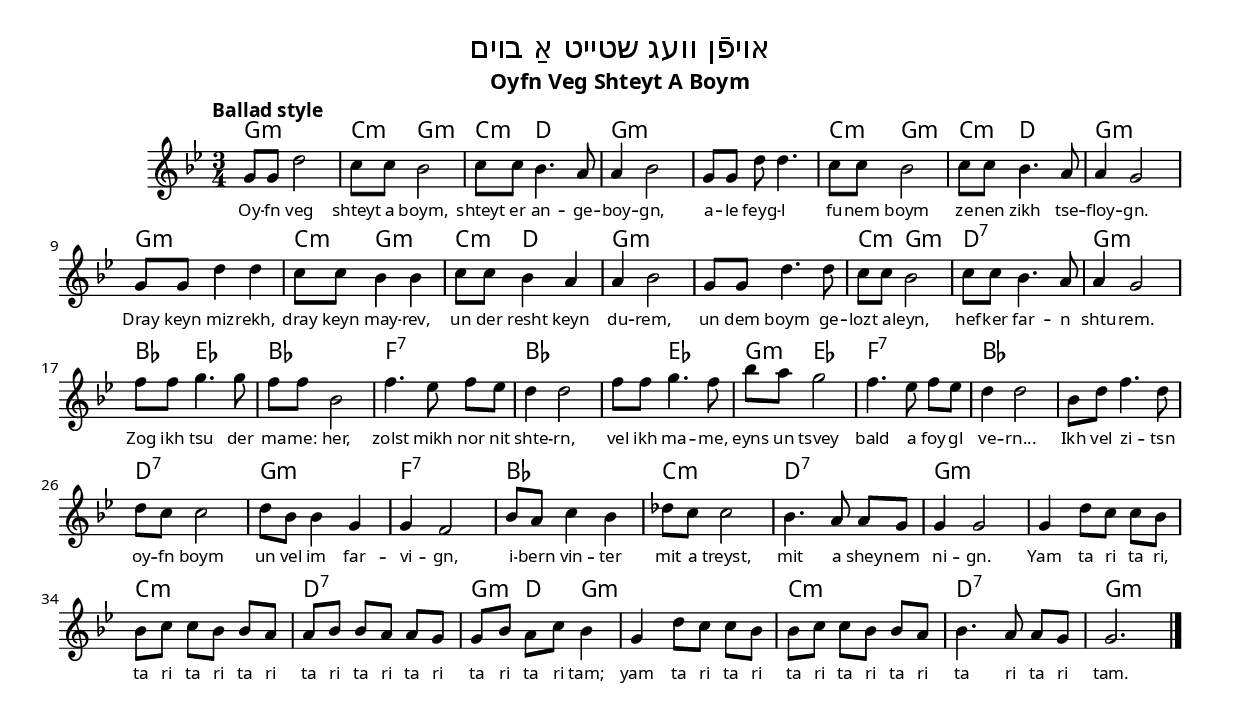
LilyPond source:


\header {
  title = "אויפֿן וועג שטייט אַ בוים"
  subtitle = "Oyfn Veg Shteyt A Boym"
  }
\version "2.18.2"
\language "english"

#(set-global-staff-size 17)

end =
  #(define-music-function
    (parser location signature)
    (fraction?)
  #{
    \once \omit Staff.TimeSignature \time #signature
  #})

\layout {
  \context {  % Use Typewriter font for chord symbols
    \ChordNames {
      \set chordChanges = ##t
      \override ChordName.font-family = #'typewriter
      }
    }
  \context {  % Change font size for lyrics
    \Lyrics {
      \override LyricText.font-size = #'-1
      }
    }
  \context {  % Beam according to rhythm
    \Staff {
      \set Timing.beamExceptions = #'()
      }
    }
  }

\paper {      % Load fonts
  fonts = #
  (make-pango-font-tree
   "Linux Libertine"
   "Linux Biolinum"
   "Courier 10 Pitch"
   (/ (* staff-height pt) 2.5)
    )
  bookTitleMarkup = \markup {
    \override #'(baseline-skip . 3.5)
    \column {
      \fill-line { \fromproperty #'header:dedication }
      \override #'(baseline-skip . 3.5)
      \column {
        \fill-line {
          \override #'(font-name . "Drugulin CLM")
          \huge \larger \larger \bold
          \fromproperty #'header:title
          }
        \fill-line {
          \large \bold
          \fromproperty #'header:subtitle
          }
        \fill-line {
          \smaller \bold
          \fromproperty #'header:subsubtitle
          }
        \fill-line {
          \fromproperty #'header:meter
          \fromproperty #'header:arranger
          }
          \fill-line {
          \override #'(font-name . "Drugulin CLM")
          \fromproperty #'header:composer
          { \large \bold \fromproperty #'header:instrument }
          \override #'(font-name . "Drugulin CLM")
          \fromproperty #'header:poet
          }
        }
      }
    }
    scoreTitleMarkup = \markup {
      \column {
      \on-the-fly \print-all-headers { \bookTitleMarkup \hspace #1 }
      \fill-line {
        \null
        \override #'(font-name . "Drugulin CLM")
        \huge
        \lower #5
        \fromproperty #'header:piece
        }
      }
    }
  }
mel = \relative a'{
  g8 g d'2 	|
  c8 c bf2	|
  c8 c bf4. a8 	|
  a4 bf2		|
  g8 g d' d4. 	|
  c8 c bf2	|
  c8 c bf4.a8	|
  a4 g2		|
  g8 g d'4 d	|
  c8 c bf4 bf	|
  c8 c bf4 a	|
  a4 bf2	|
  g8 g d'4. d8	|
  c8 c bf2	|
  c8 c bf4. a8	|
  a4 g2		|
  f'8 f g4. g8	|
  f8 f bf,2	|
  f'4. ef8 f ef	|
  d4 d2		|
  f8 f g4. f8	|
  bf a g2	|
  f4. ef8 f ef	|
  d4 d2		|
  bf8 d f4. d8	|
  d c c2		|
  d8 bf bf4 g	|
  g f2		|
  bf8 a c4 bf |
  df8 c c2	|
  bf4. a8 a g	|
  g4 g2		|
  g4 d'8 c c bf	|
  bf c c bf bf a	|
  a bf bf a a g	|
  g bf a c bf4	|
  g d'8 c c bf	|
  bf c c bf bf a 	|
  bf4. a8 a g	|
  g2.
}
acc = \chordmode { 
  g2.:m		|
  c4:m g2:m	|
  c4:m d2:	|
  g2.:m		|
  g2.:m		|
  c4:m g2:m	|
  c4:m d2:	|
  g2.:m		|
  g2.:m		|
  c4:m g2:m	|
  c4:m d2:	|
  g2.:m		|
  g:m		|
  c4:m g2:m	|
  d2.:7		|
  g:m		|
  bf4: ef2:	|
  bf2.:		|
  f:7		|
  bf:		|
  bf4: ef2:	|
  g4:m ef2:	|
  f2.:7		|
  bf:		|
  bf:		|
  d:7		|
  g:m		|
  f:7		|
  bf:		|
  c:m		|
  d:7		|
  g:m		|
  g:m		|
  c:m		|
  d:7		|
  g4:m d: g:m	|
  g2.:m		|
  c:m		|
  d:7		|
  g:m		|
}

\score {
  <<
    \new ChordNames {
        \acc

      }
    \new Staff {
      \clef treble
      \key g \minor
      \time 3/4
      \tempo "Ballad style"
      \new Voice = "melody" {
        \mel
        \bar "|."
      }
    }
    \new Lyrics \lyricsto "melody" {
      Oy -- fn veg shteyt a boym, shteyt er an -- ge -- boy -- gn,
      a -- le feyg -- l fu -- nem boym ze -- nen zikh tse -- floy -- gn.
      Dray keyn miz -- rekh, dray keyn may -- rev, un der resht keyn 
      du -- rem,
      un dem boym ge -- lozt a -- leyn, hef -- ker far -- n shtu -- rem.
      Zog ikh tsu der ma -- me: her, zolst mikh nor nit shte -- rn,
      vel ikh ma -- me, eyns un tsvey bald a foy -- gl ve -- rn…
      Ikh vel zi -- tsn oy -- fn boym un vel im far -- vi -- gn, 
      i -- bern vin -- ter mit a treyst, mit a shey -- nem ni -- gn.
      Yam ta ri ta ri, ta ri ta ri ta ri ta ri ta ri ta ri ta ri ta ri tam;
      yam ta ri ta ri ta ri ta ri ta ri ta ri ta ri tam.
    }
  >>
}

